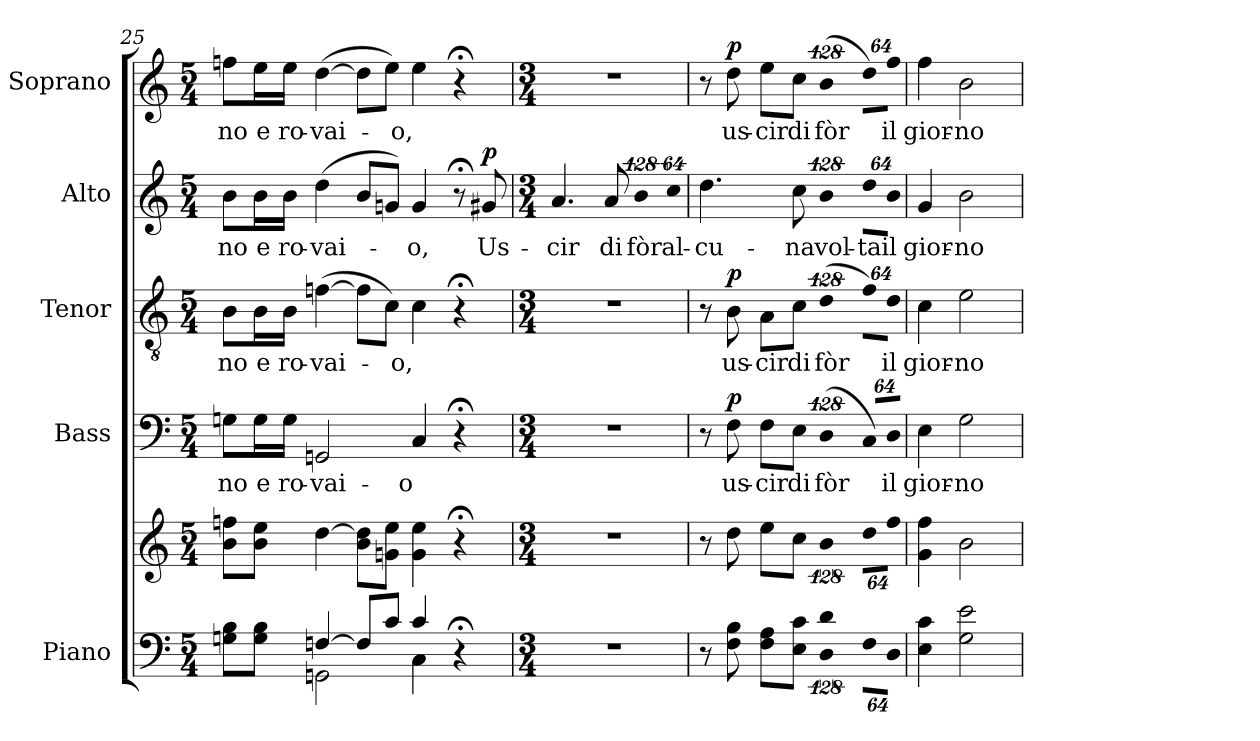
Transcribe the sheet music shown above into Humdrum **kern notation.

**kern	**kern	**kern	**text	**dynam	**kern	**text	**dynam	**kern	**text	**dynam	**kern	**text	**dynam
*part5	*part5	*part4	*part4	*part4	*part3	*part3	*part3	*part2	*part2	*part2	*part1	*part1	*part1
*staff6	*staff5	*staff4	*staff4	*staff4	*staff3	*staff3	*staff3	*staff2	*staff2	*staff2	*staff1	*staff1	*staff1
*I"Piano	*	*I"Bass	*	*	*I"Tenor	*	*	*I"Alto	*	*	*I"Soprano	*	*
*I'Pno.	*	*I'B.	*	*	*I'T.	*	*	*I'A.	*	*	*I'S.	*	*
!!LO:LB:g=z
*clefF4	*clefG2	*clefF4	*	*	*clefGv2	*	*	*clefG2	*	*	*clefG2	*	*
*	*	*	*	*	*ITrd7c12	*	*	*	*	*	*	*	*
*k[]	*k[]	*k[]	*	*	*k[]	*	*	*k[]	*	*	*k[]	*	*
*C:	*C:	*C:	*	*	*C:	*	*	*C:	*	*	*C:	*	*
*M5/4	*M5/4	*M5/4	*	*	*M5/4	*	*	*M5/4	*	*	*M5/4	*	*
=25	=25	=25	=25	=25	=25	=25	=25	=25	=25	=25	=25	=25	=25
*^	*	*	*	*	*	*	*	*	*	*	*	*	*
!	!	!	!	!LO:LY:b:color=#000000	!	!	!	!	!	!	!	!	!	!
!	!	!	!	!	!	!	!LO:LY:b:color=#000000	!	!	!	!	!	!	!
!	!	!	!	!	!	!	!	!	!	!LO:LY:b:color=#000000	!	!	!	!
!	!	!	!	!	!	!	!	!	!	!	!	!	!LO:LY:b:color=#000000	!
*	*	*	*	*	*	*	*	*	*	*	*	*^	*	*
8Gni\ 8BiL	4ryy	8bi\ 8ffniL	8Gni\L	-no	.	8BBi\L	-no	.	8bi\L	-no	.	8ffni\L	1ryy	-no	.
!	!	!	!	!LO:LY:b:color=#000000	!	!	!	!	!	!	!	!	!	!	!
!	!	!	!	!	!	!	!LO:LY:b:color=#000000	!	!	!	!	!	!	!	!
!	!	!	!	!	!	!	!	!	!	!LO:LY:b:color=#000000	!	!	!	!	!
!	!	!	!	!	!	!	!	!	!	!	!	!	!	!LO:LY:b:color=#000000	!
8Gi\ 8BiJ	.	8bi\ 8eeiJ	16Gi\L	e	.	16BBi\L	e	.	16bi\L	e	.	16eei\L	.	e	.
!	!	!	!	!LO:LY:b:color=#000000	!	!	!	!	!	!	!	!	!	!	!
!	!	!	!	!	!	!	!LO:LY:b:color=#000000	!	!	!	!	!	!	!	!
!	!	!	!	!	!	!	!	!	!	!LO:LY:b:color=#000000	!	!	!	!	!
!	!	!	!	!	!	!	!	!	!	!	!	!	!	!LO:LY:b:color=#000000	!
.	.	.	16Gi\JJ	ro-	.	16BBi\JJ	ro-	.	16bi\JJ	ro-	.	16eei\JJ	.	ro-	.
!	!	!	!	!LO:LY:b:color=#000000	!	!	!	!	!	!	!	!	!	!	!
!	!	!	!	!	!	!	!LO:LY:b:color=#000000	!	!	!	!	!	!	!	!
!	!	!	!	!	!	!	!	!	!	!LO:LY:b:color=#000000	!	!	!	!	!
!	!	!	!	!	!	!	!	!	!	!	!	!	!	!LO:LY:b:color=#000000	!
[>4Fni/	2GGni\	[>4ddi\	2GGni/	-vai-	.	([>4Fni\	-vai-	.	(4ddi\	-vai-	.	([>4ddi\	.	-vai-	.
8Fi/L]	.	8bi\ 8ddi]L	.	.	.	8Fi\L]	.	.	8bi/L	.	.	8ddi\L]	.	.	.
8ci/J	.	8gni\ 8eeiJ	.	.	.	8Ci\J)	.	.	8gni/J)	.	.	8eei\J)	.	.	.
!	!	!	!	!LO:LY:b:color=#000000	!	!	!	!	!	!	!	!	!	!	!
!	!	!	!	!	!	!	!LO:LY:b:color=#000000	!	!	!	!	!	!	!	!
!	!	!	!	!	!	!	!	!	!	!LO:LY:b:color=#000000	!	!	!	!	!
!	!	!	!	!	!	!	!	!	!	!	!	!	!	!LO:LY:b:color=#000000	!
4ci/	4Ci\	4gi\ 4eei	4Ci/	-o	.	4Ci\	-o,	.	4gi/	-o,	.	4eei\	.	-o,	.
4r;	4ryy	4r;	4r;	.	.	4r;	.	.	8r;	.	.	4r;	8ryy	.	.
*	*	*	*	*	*	*	*	*	*	*	*	*MM60	*	*	*
!	!	!	!	!	!	!	!	!	!	!LO:LY:b:color=#000000	!	!	!	!	!
.	.	.	.	.	.	.	.	.	8g#Xi/	Us-	p	.	8ryy	.	.
*v	*v	*	*	*	*	*	*	*	*	*	*	*v	*v	*	*
=26	=26	=26	=26	=26	=26	=26	=26	=26	=26	=26	=26	=26	=26
*M3/4	*M3/4	*M3/4	*	*	*M3/4	*	*	*M3/4	*	*	*M3/4	*	*
*	*	*	*	*	*	*	*	*	*	*	*^	*	*
!LO:N:vis=1	!LO:N:vis=1	!LO:N:vis=1	!	!	!LO:N:vis=1	!	!	!	!	!	!	!	!	!
*	*	*	*	*	*	*	*	*	*	*	*v	*v	*	*
*	*	*	*	*	*	*	*	*	*	*	*^	*	*
!	!	!	!	!	!	!	!	!	!LO:LY:b:color=#000000	!	!LO:N:vis=1	!	!	!
*	*	*	*	*	*	*	*	*	*	*	*v	*v	*	*
2.r	2.r	2.r	.	.	2.r	.	.	4.ai/	-cir	.	2.r	.	.
!	!	!	!	!	!	!	!	!	!LO:LY:b:color=#000000	!	!	!	!
.	.	.	.	.	.	.	.	8ai/	di	.	.	.	.
!	!	!	!	!	!	!	!	!LO:N:vis=4	!	!	!	!	!
!	!	!	!	!	!	!	!	!	!LO:LY:b:color=#000000	!	!	!	!
.	.	.	.	.	.	.	.	512%85bi\	fòr	.	.	.	.
!	!	!	!	!	!	!	!	!LO:N:vis=8	!	!	!	!	!
!	!	!	!	!	!	!	!	!	!LO:LY:b:color=#000000	!	!	!	!
.	.	.	.	.	.	.	.	512%43cci\	al-	.	.	.	.
=27	=27	=27	=27	=27	=27	=27	=27	=27	=27	=27	=27	=27	=27
*	*^	*	*	*	*	*	*	*	*	*	*	*	*
!	!	!	!	!	!	!	!	!	!	!LO:LY:b:color=#000000	!	!	!	!
8r	8r	4ryy	8r	.	.	8r	.	.	4.ddi\	-cu-	.	8r	.	.
!	!	!	!	!LO:LY:b:color=#000000	!	!	!	!	!	!	!	!	!	!
!	!	!	!	!	!	!	!LO:LY:b:color=#000000	!	!	!	!	!	!	!
!	!	!	!	!	!	!	!	!	!	!	!	!	!LO:LY:b:color=#000000	!
8Fi\ 8Bi	8ddi\	.	8Fi\	us-	p	8BBi\	us-	p	.	.	.	8ddi\	us-	p
!	!	!	!	!LO:LY:b:color=#000000	!	!	!	!	!	!	!	!	!	!
!	!	!	!	!	!	!	!LO:LY:b:color=#000000	!	!	!	!	!	!	!
!	!	!	!	!	!	!	!	!	!	!	!	!	!LO:LY:b:color=#000000	!
8Fi\ 8AiL	8eei\L	8ryy	8Fi\L	-cir	.	8AAi\L	-cir	.	.	.	.	8eei\L	-cir	.
!	!	!	!	!LO:LY:b:color=#000000	!	!	!	!	!	!	!	!	!	!
!	!	!	!	!	!	!	!LO:LY:b:color=#000000	!	!	!	!	!	!	!
!	!	!	!	!	!	!	!	!	!	!LO:LY:b:color=#000000	!	!	!	!
!	!	!	!	!	!	!	!	!	!	!	!	!	!LO:LY:b:color=#000000	!
8Ei\ 8ciJ	8cci\J	8ryy	8Ei\J	di	.	8Ci\J	di	.	8cci\	-na	.	8cci\J	di	.
!LO:N:vis=4	!LO:N:vis=4	!	!LO:N:vis=4	!	!	!	!	!	!	!	!	!	!	!
!	!	!	!	!LO:LY:b:color=#000000	!	!LO:N:vis=4	!	!	!	!	!	!	!	!
!	!	!	!	!	!	!	!LO:LY:b:color=#000000	!	!LO:N:vis=4	!	!	!	!	!
!	!	!	!	!	!	!	!	!	!	!LO:LY:b:color=#000000	!	!LO:N:vis=4	!	!
!	!	!	!	!	!	!	!	!	!	!	!	!	!LO:LY:b:color=#000000	!
512%85Di\ 512%85di	512%85bi\	4ryy	(512%85Di\	fòr	.	(512%85Di\	fòr	.	512%85bi\	vol-	.	(512%85bi\	fòr	.
!LO:N:vis=16	!LO:N:vis=16	!	!LO:N:vis=16	!	!	!LO:N:vis=16	!	!	!LO:N:vis=16	!	!	!	!	!
!	!	!	!	!	!	!	!	!	!	!LO:LY:b:color=#000000	!	!LO:N:vis=16	!	!
1024%43Fi\LL	1024%43ddi\LL	.	1024%43Ci/LL)	.	.	1024%43Fi\LL)	.	.	1024%43ddi\LL	-ta	.	1024%43ddi\LL)	.	.
!LO:N:vis=16	!LO:N:vis=16	!	!LO:N:vis=16	!	!	!	!	!	!	!	!	!	!	!
!	!	!	!	!LO:LY:b:color=#000000	!	!LO:N:vis=16	!	!	!	!	!	!	!	!
!	!	!	!	!	!	!	!LO:LY:b:color=#000000	!	!LO:N:vis=16	!	!	!	!	!
!	!	!	!	!	!	!	!	!	!	!LO:LY:b:color=#000000	!	!LO:N:vis=16	!	!
!	!	!	!	!	!	!	!	!	!	!	!	!	!LO:LY:b:color=#000000	!
1024%43Di\JJ	1024%43ffi\JJ	.	1024%43Di/JJ	il	.	1024%43Di\JJ	il	.	1024%43bi\JJ	il	.	1024%43ffi\JJ	il	.
*	*v	*v	*	*	*	*	*	*	*	*	*	*	*	*
=28	=28	=28	=28	=28	=28	=28	=28	=28	=28	=28	=28	=28	=28
!	!	!	!LO:LY:b:color=#000000	!	!	!	!	!	!	!	!	!	!
!	!	!	!	!	!	!LO:LY:b:color=#000000	!	!	!	!	!	!	!
!	!	!	!	!	!	!	!	!	!LO:LY:b:color=#000000	!	!	!	!
!	!	!	!	!	!	!	!	!	!	!	!	!LO:LY:b:color=#000000	!
4Ei\ 4ci	4gi\ 4ffi	4Ei\	gior-	.	4Ci\	gior-	.	4gi/	gior-	.	4ffi\	gior-	.
!	!	!	!LO:LY:b:color=#000000	!	!	!	!	!	!	!	!	!	!
!	!	!	!	!	!	!LO:LY:b:color=#000000	!	!	!	!	!	!	!
!	!	!	!	!	!	!	!	!	!LO:LY:b:color=#000000	!	!	!	!
!	!	!	!	!	!	!	!	!	!	!	!	!LO:LY:b:color=#000000	!
2Gi\ 2ei	2bi\	2Gi\	-no	.	2Ei\	-no	.	2bi\	-no	.	2bi\	-no	.
=	=	=	=	=	=	=	=	=	=	=	=	=	=
*-	*-	*-	*-	*-	*-	*-	*-	*-	*-	*-	*-	*-	*-
